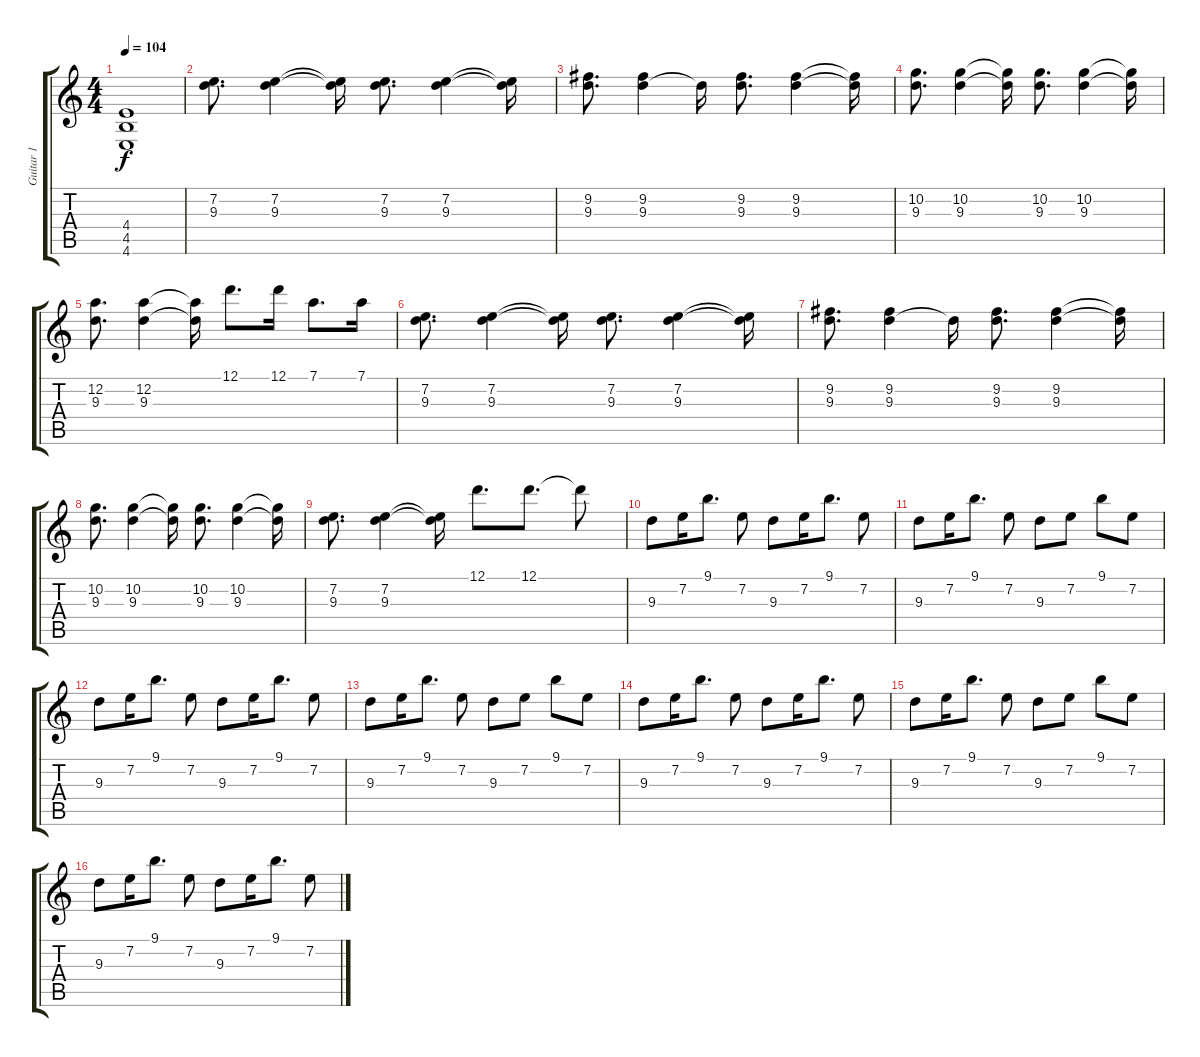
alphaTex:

\track ("Guitar 1" "Guitar 1") {instrument distortionguitar}
\staff {score tabs}
\tuning (D4 A3 F3 C3 G2 C2) {hide}
\ts (4 4)
\tempo 104
\clef g2
\ks c
(4.4{t} 4.5{t} 4.6{t}).1{dy f} |
(7.2 9.3).8{d instrument electricguitarclean} (7.2 9.3).4 (7.2{t} 9.3{t}).16 (7.2 9.3).8{d instrument electricguitarclean} (7.2 9.3).4 (7.2{t} 9.3{t}).16 |
(9.2 9.3).8{d instrument electricguitarclean} (9.2 9.3).4 9.3{t}.16 (9.2 9.3).8{d instrument electricguitarclean} (9.2 9.3).4 (9.2{t} 9.3{t}).16 |
(10.2 9.3).8{d instrument electricguitarclean} (10.2 9.3).4 (10.2{t} 9.3{t}).16 (10.2 9.3).8{d instrument electricguitarclean} (10.2 9.3).4 (10.2{t} 9.3{t}).16 |
(12.2 9.3).8{d instrument electricguitarclean} (12.2 9.3).4 (12.2{t} 9.3{t}).16 12.1.8{d instrument electricguitarclean} 12.1.16 7.1.8{d} 7.1.16 |
(7.2 9.3).8{d instrument electricguitarclean} (7.2 9.3).4 (7.2{t} 9.3{t}).16 (7.2 9.3).8{d instrument electricguitarclean} (7.2 9.3).4 (7.2{t} 9.3{t}).16 |
(9.2 9.3).8{d instrument electricguitarclean} (9.2 9.3).4 9.3{t}.16 (9.2 9.3).8{d instrument electricguitarclean} (9.2 9.3).4 (9.2{t} 9.3{t}).16 |
(10.2 9.3).8{d instrument electricguitarclean} (10.2 9.3).4 (10.2{t} 9.3{t}).16 (10.2 9.3).8{d instrument electricguitarclean} (10.2 9.3).4 (10.2{t} 9.3{t}).16 |
(7.2 9.3).8{d instrument electricguitarclean} (7.2 9.3).4 (7.2{t} 9.3{t}).16 12.1.8{d instrument electricguitarclean} 12.1.8{d} 12.1{t}.8 |
9.3.8 7.2.16 9.1.8{d} 7.2.8 9.3.8 7.2.16 9.1.8{d} 7.2.8 |
9.3.8 7.2.16 9.1.8{d} 7.2.8 9.3.8 7.2.8 9.1.8 7.2.8 |
9.3.8 7.2.16 9.1.8{d} 7.2.8 9.3.8 7.2.16 9.1.8{d} 7.2.8 |
9.3.8 7.2.16 9.1.8{d} 7.2.8 9.3.8 7.2.8 9.1.8 7.2.8 |
9.3.8 7.2.16 9.1.8{d} 7.2.8 9.3.8 7.2.16 9.1.8{d} 7.2.8 |
9.3.8 7.2.16 9.1.8{d} 7.2.8 9.3.8 7.2.8 9.1.8 7.2.8 |
9.3.8 7.2.16 9.1.8{d} 7.2.8 9.3.8 7.2.16 9.1.8{d} 7.2.8
